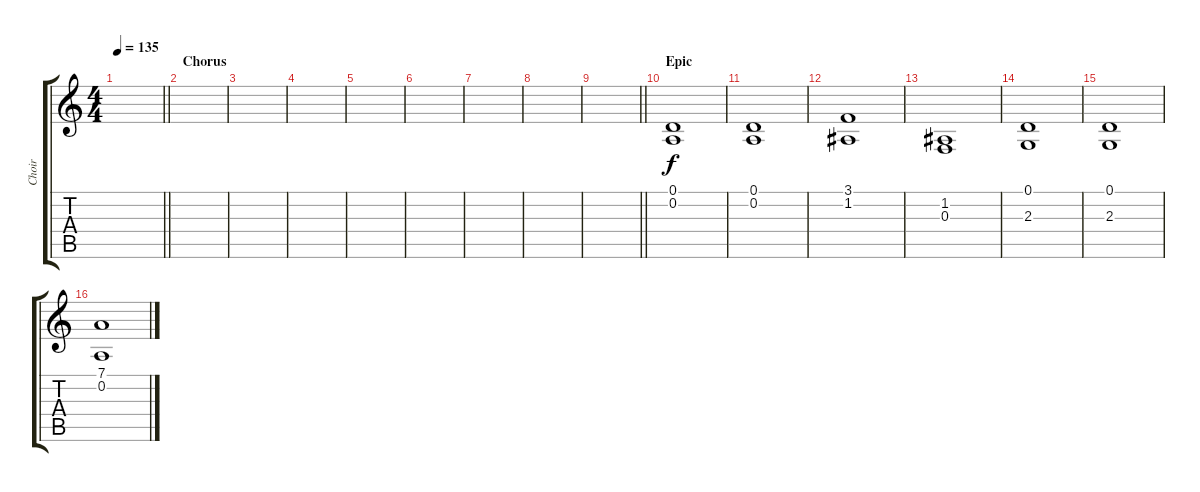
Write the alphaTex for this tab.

\track ("Choir" "Choir") {instrument choiraahs}
\staff {score tabs}
\tuning (D4 A3 F3 C3 G2 C2) {hide}
\ts (4 4)
\tempo 135
\clef g2
\barLineRight lightlight
\ks aminor
|
\section ("" "Chorus")
|
|
|
|
|
|
|
\barLineRight lightlight
|
\section ("" "Epic")
(0.1 0.2).1 |
(0.1 0.2).1 |
(3.1 1.2).1 |
(1.2 0.3).1 |
(0.1 2.3).1 |
(0.1 2.3).1 |
(7.1 0.2).1
